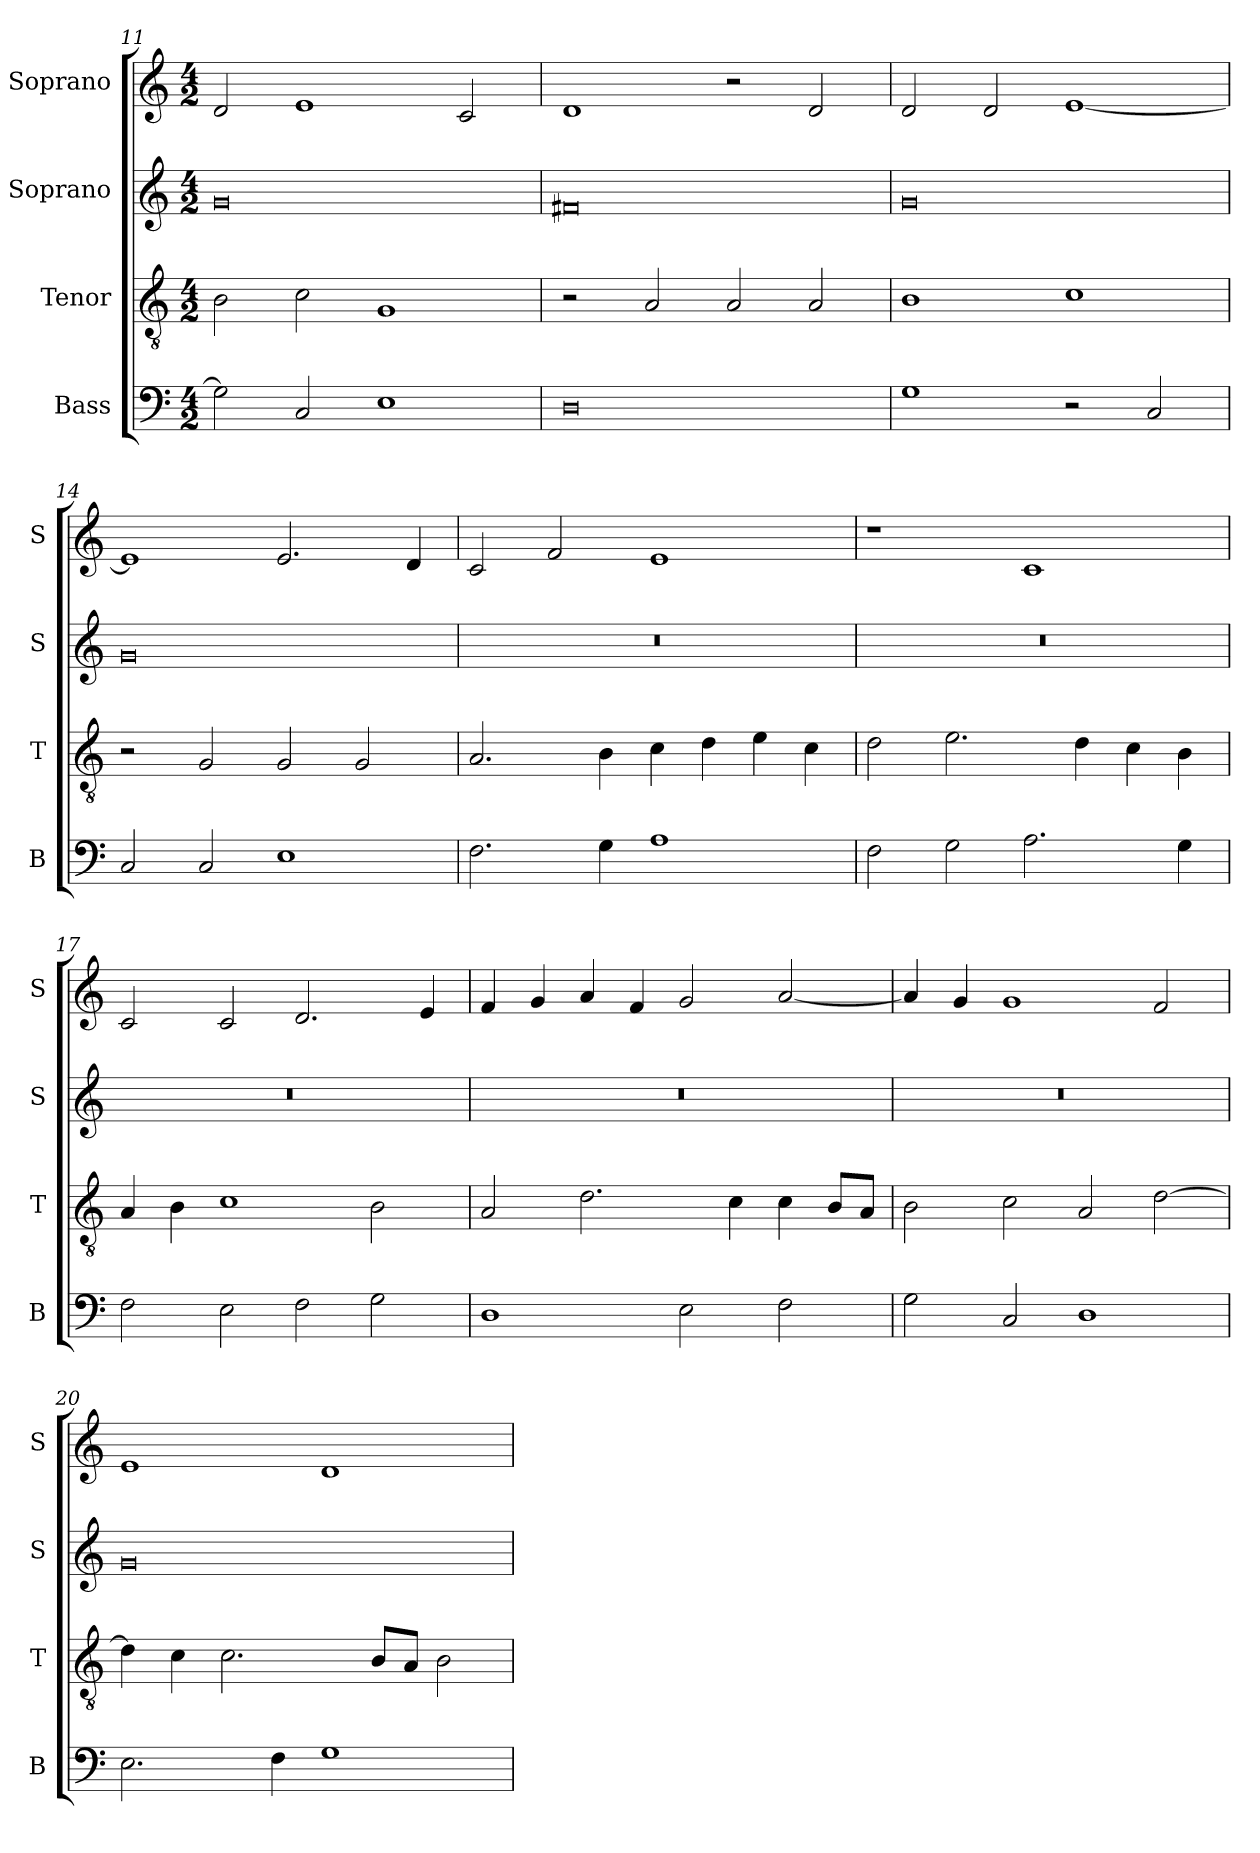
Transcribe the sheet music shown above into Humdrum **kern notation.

**kern	**kern	**kern	**kern
*part4	*part3	*part2	*part1
*staff4	*staff3	*staff2	*staff1
*I"Bass	*I"Tenor	*I"Soprano	*I"Soprano
*I'B	*I'T	*I'S	*I'S
*clefF4	*clefGv2	*clefG2	*clefG2
*k[]	*k[]	*k[]	*k[]
*G:mix	*G:mix	*G:mix	*G:mix
*M4/2	*M4/2	*M4/2	*M4/2
=11	=11	=11	=11
2G]	2B	0g	2d
2C	2c	.	1e
1E	1G	.	.
.	.	.	2c
=12	=12	=12	=12
0D	2r	0f#X	1d
.	2A	.	.
.	2A	.	2r
.	2A	.	2d
=13	=13	=13	=13
1G	1B	0g	2d
.	.	.	2d
2r	1c	.	[1e
2C	.	.	.
=14	=14	=14	=14
2C	2r	0g	1e]
2C	2G	.	.
1E	2G	.	2.e
.	2G	.	.
.	.	.	4d
=15	=15	=15	=15
2.F	2.A	0r	2c
.	.	.	2f
4G	4B	.	.
1A	4c	.	1e
.	4d	.	.
.	4e	.	.
.	4c	.	.
=16	=16	=16	=16
2F	2d	0r	1r
2G	2.e	.	.
2.A	.	.	1c
.	4d	.	.
.	4c	.	.
4G	4B	.	.
=17	=17	=17	=17
2F	4A	0r	2c
.	4B	.	.
2E	1c	.	2c
2F	.	.	2.d
2G	2B	.	.
.	.	.	4e
=18	=18	=18	=18
1D	2A	0r	4f
.	.	.	4g
.	2.d	.	4a
.	.	.	4f
2E	.	.	2g
.	4c	.	.
2F	4c	.	[2a
.	8B/L	.	.
.	8A/J	.	.
=19	=19	=19	=19
2G	2B	0r	4a]
.	.	.	4g
2C	2c	.	1g
1D	2A	.	.
.	[2d	.	2f
=20	=20	=20	=20
2.E	4d]	0g	1e
.	4c	.	.
.	2.c	.	.
4F	.	.	.
1G	.	.	1d
.	8B/L	.	.
.	8A/J	.	.
.	2B	.	.
=	=	=	=
*-	*-	*-	*-
